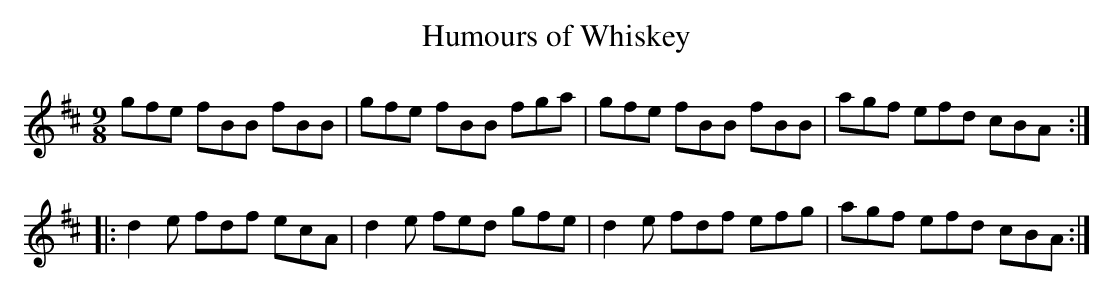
X:1
T:Humours of Whiskey
M:9/8
L:1/8
K:Bm
gfe fBB fBB|gfe fBB fga|gfe fBB fBB|agf efd cBA:|
|:d2e fdf ecA|d2e fed gfe|d2e fdf efg|agf efd cBA:|
